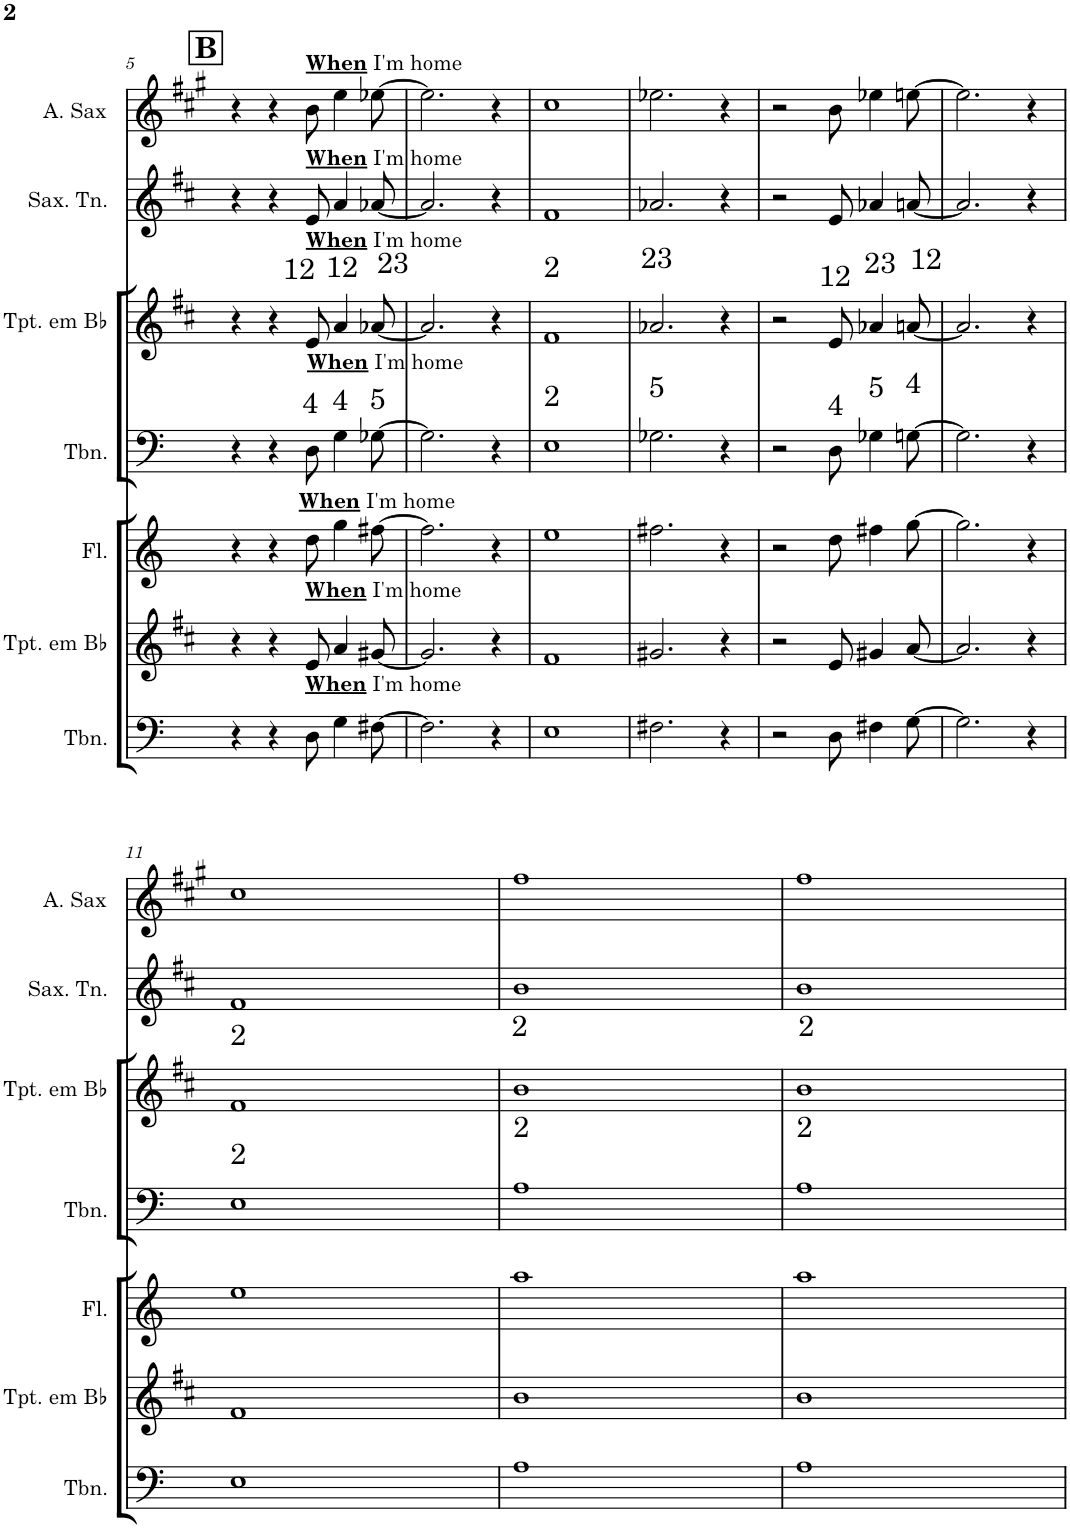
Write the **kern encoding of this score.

**kern	**kern	**kern	**kern	**kern	**kern	**kern
*part7	*part6	*part5	*part4	*part3	*part2	*part1
*staff7	*staff6	*staff5	*staff4	*staff3	*staff2	*staff1
*I"Trombone	*I"Trompete em Bb	*I"Flauta Transversal	*I"Trombone	*I"Trompete em Bb	*I"Saxofone Tenor	*I"Saxofone Alto
*I'Tbn.	*I'Tpt. em Bb	*I'Fl.	*I'Tbn.	*I'Tpt. em Bb	*I'Sax. Tn.	*
!!LO:PB:g=z
*clefF4	*clefG2	*clefG2	*clefF4	*clefG2	*clefG2	*clefG2
*	*Trd1c2	*	*	*Trd1c2	*Trd8c14	*Trd5c9
*k[]	*k[f#c#]	*k[]	*k[]	*k[f#c#]	*k[f#c#]	*k[f#c#g#]
*M4/4	*M4/4	*M4/4	*M4/4	*M4/4	*M4/4	*M4/4
!!LO:REH:place=s1:a:B:cj:fs=14:t=B
=5	=5	=5	=5	=5	=5	=5
4r	4r	4r	4r	4r	4r	4r
4r	4r	4r	4r	4r	4r	4r
!	!	!	!	!	!	!LO:TX:a:B:t=When
!	!	!	!	!	!	!LO:TX:a:t=I'm home
!	!	!	!	!	!LO:TX:a:B:t=When	!
!	!	!	!	!	!LO:TX:a:t=I'm home	!
!	!	!	!	!LO:TX:a:B:t=When	!	!
!	!	!	!	!LO:TX:a:t=I'm home	!	!
!	!	!	!LO:TX:a:B:t=When	!	!	!
!	!	!	!LO:TX:a:t=I'm home	!	!	!
!	!	!LO:TX:a:B:t=When	!	!	!	!
!	!	!LO:TX:a:t=I'm home	!	!	!	!
!	!LO:TX:a:B:t=When	!	!	!	!	!
!	!LO:TX:a:t=I'm home	!	!	!	!	!
!LO:TX:a:B:t=When	!	!	!	!	!	!
!LO:TX:a:t=I'm home	!	!	!	!	!	!
8D\	8e/	8dd\	8D\	8e/	8e/	8b\
4G\	4a/	4gg\	4G\	4a/	4a/	4ee\
[8F#X\	[8g#X/	[8ff#X\	[8G-X\	[8a-X/	[8a-X/	[8ee-X\
=6	=6	=6	=6	=6	=6	=6
2.F#\]	2.g#/]	2.ff#\]	2.G-\]	2.a-/]	2.a-/]	2.ee-\]
4r	4r	4r	4r	4r	4r	4r
=7	=7	=7	=7	=7	=7	=7
1E	1f#	1ee	1E	1f#	1f#	1cc#
=8	=8	=8	=8	=8	=8	=8
2.F#X\	2.g#X/	2.ff#X\	2.G-X\	2.a-X/	2.a-X/	2.ee-X\
4r	4r	4r	4r	4r	4r	4r
=9	=9	=9	=9	=9	=9	=9
2r	2r	2r	2r	2r	2r	2r
8D\	8e/	8dd\	8D\	8e/	8e/	8b\
4F#X\	4g#X/	4ff#X\	4G-X\	4a-X/	4a-X/	4ee-X\
[8G\	[8a/	[8gg\	[8Gn\	[8an/	[8an/	[8een\
=10	=10	=10	=10	=10	=10	=10
2.G\]	2.a/]	2.gg\]	2.G\]	2.a/]	2.a/]	2.ee\]
4r	4r	4r	4r	4r	4r	4r
!!LO:LB:g=z
=11	=11	=11	=11	=11	=11	=11
1E	1f#	1ee	1E	1f#	1f#	1cc#
=12	=12	=12	=12	=12	=12	=12
1A	1b	1aa	1A	1b	1b	1ff#
=13	=13	=13	=13	=13	=13	=13
1A	1b	1aa	1A	1b	1b	1ff#
=	=	=	=	=	=	=
*-	*-	*-	*-	*-	*-	*-
